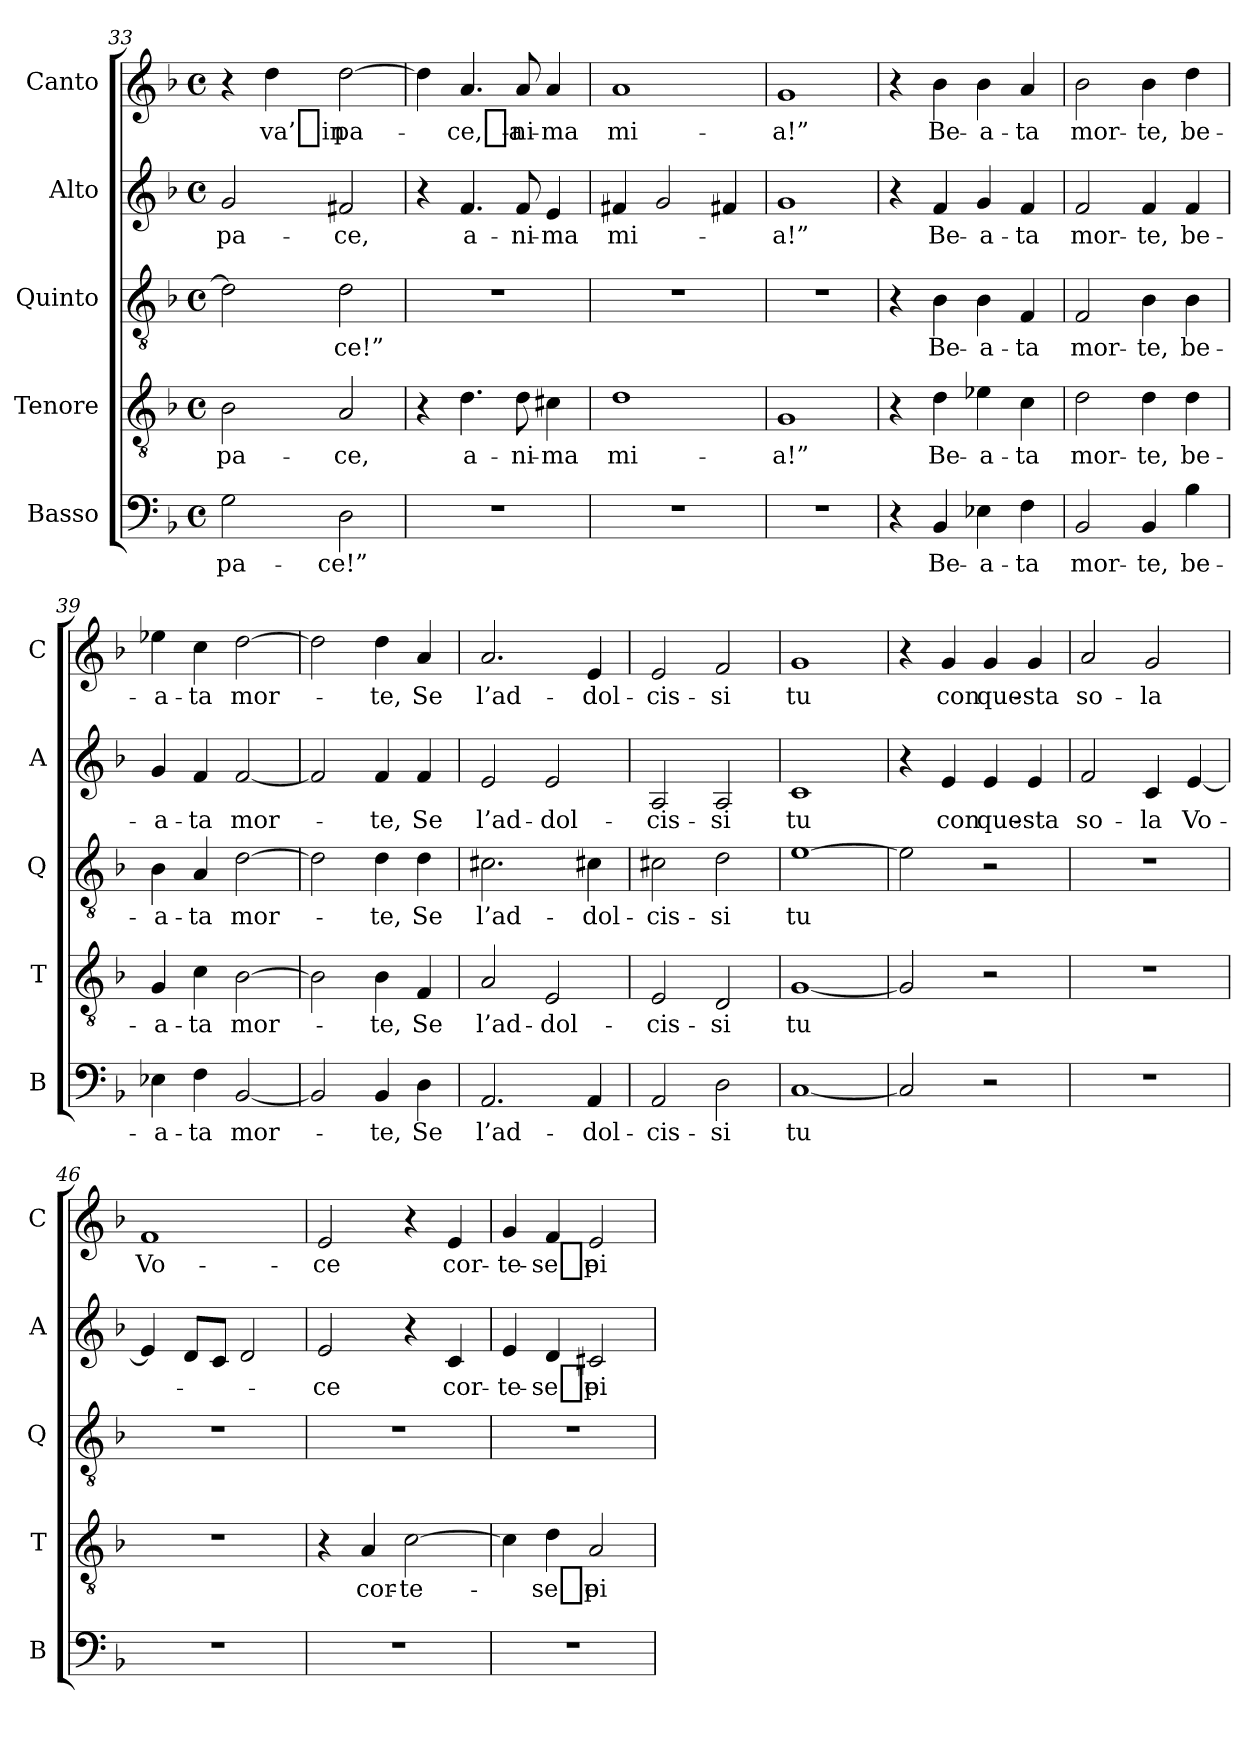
**kern	**text	**kern	**text	**kern	**text	**kern	**text	**kern	**text
*part5	*part5	*part4	*part4	*part3	*part3	*part2	*part2	*part1	*part1
*staff5	*staff5	*staff4	*staff4	*staff3	*staff3	*staff2	*staff2	*staff1	*staff1
*I"Basso	*	*I"Tenore	*	*I"Quinto	*	*I"Alto	*	*I"Canto	*
*I'B	*	*I'T	*	*I'Q	*	*I'A	*	*I'C	*
*clefF4	*	*clefGv2	*	*clefGv2	*	*clefG2	*	*clefG2	*
*k[b-]	*	*k[b-]	*	*k[b-]	*	*k[b-]	*	*k[b-]	*
*F:	*	*F:	*	*F:	*	*F:	*	*F:	*
*M4/4	*	*M4/4	*	*M4/4	*	*M4/4	*	*M4/4	*
*met(c)	*	*met(c)	*	*met(c)	*	*met(c)	*	*met(c)	*
=33	=33	=33	=33	=33	=33	=33	=33	=33	=33
2G	pa-	2B-	pa-	2d]	.	2g	pa-	4r	.
.	.	.	.	.	.	.	.	4dd	-va’_in
2D	-ce!”	2A	-ce,	2d	-ce!”	2f#X	-ce,	[2dd	pa-
!!LO:PB:g=z
=34	=34	=34	=34	=34	=34	=34	=34	=34	=34
1r	.	4r	.	1r	.	4r	.	4dd]	.
.	.	4.d	a-	.	.	4.f	a-	4.a	ce,_a-
.	.	8d	ni-	.	.	8f	ni-	8a	ni-
.	.	4c#X	-ma	.	.	4e	-ma	4a	-ma
=35	=35	=35	=35	=35	=35	=35	=35	=35	=35
1r	.	1d	mi-	1r	.	4f#X	mi-	1a	mi-
.	.	.	.	.	.	2g	.	.	.
.	.	.	.	.	.	4f#X	.	.	.
=36	=36	=36	=36	=36	=36	=36	=36	=36	=36
1r	.	1G	-a!”	1r	.	1g	-a!”	1g	-a!”
=37	=37	=37	=37	=37	=37	=37	=37	=37	=37
4r	.	4r	.	4r	.	4r	.	4r	.
4BB-	Be-	4d	Be-	4B-	Be-	4f	Be-	4b-	Be-
4E-X	a-	4e-X	a-	4B-	a-	4g	a-	4b-	a-
4F	-ta	4c	-ta	4F	-ta	4f	-ta	4a	-ta
=38	=38	=38	=38	=38	=38	=38	=38	=38	=38
2BB-	mor-	2d	mor-	2F	mor-	2f	mor-	2b-	mor-
4BB-	-te,	4d	-te,	4B-	-te,	4f	-te,	4b-	-te,
4B-	be-	4d	be-	4B-	be-	4f	be-	4dd	be-
=39	=39	=39	=39	=39	=39	=39	=39	=39	=39
4E-X	a-	4G	a-	4B-	a-	4g	a-	4ee-X	a-
4F	-ta	4c	-ta	4A	-ta	4f	-ta	4cc	-ta
[2BB-	mor-	[2B-	mor-	[2d	mor-	[2f	mor-	[2dd	mor-
=40	=40	=40	=40	=40	=40	=40	=40	=40	=40
2BB-]	.	2B-]	.	2d]	.	2f]	.	2dd]	.
4BB-	-te,	4B-	-te,	4d	-te,	4f	-te,	4dd	-te,
4D	-Se	4F	-Se	4d	-Se	4f	-Se	4a	-Se
=41	=41	=41	=41	=41	=41	=41	=41	=41	=41
2.AA	l’ad-	2A	l’ad-	2.c#X	l’ad-	2e	l’ad-	2.a	l’ad-
.	.	2E	dol-	.	.	2e	dol-	.	.
4AA	dol-	.	.	4c#X	dol-	.	.	4e	dol-
=42	=42	=42	=42	=42	=42	=42	=42	=42	=42
2AA	cis-	2E	cis-	2c#X	cis-	2A	cis-	2e	cis-
2D	-si	2D	-si	2d	-si	2A	-si	2f	-si
!!LO:LB:g=z
=43	=43	=43	=43	=43	=43	=43	=43	=43	=43
[1C	-tu	[1G	-tu	[1e	-tu	1c	-tu	1g	-tu
=44	=44	=44	=44	=44	=44	=44	=44	=44	=44
2C]	.	2G]	.	2e]	.	4r	.	4r	.
.	.	.	.	.	.	4e	-con	4g	-con
2r	.	2r	.	2r	.	4e	que-	4g	que-
.	.	.	.	.	.	4e	-sta	4g	-sta
=45	=45	=45	=45	=45	=45	=45	=45	=45	=45
1r	.	1r	.	1r	.	2f	so-	2a	so-
.	.	.	.	.	.	4c	-la	2g	-la
.	.	.	.	.	.	[4e	Vo-	.	.
=46	=46	=46	=46	=46	=46	=46	=46	=46	=46
1r	.	1r	.	1r	.	4e]	.	1f	Vo-
.	.	.	.	.	.	8dL	.	.	.
.	.	.	.	.	.	8cJ	.	.	.
.	.	.	.	.	.	2d	.	.	.
=47	=47	=47	=47	=47	=47	=47	=47	=47	=47
1r	.	4r	.	1r	.	2e	-ce	2e	-ce
.	.	4A	cor-	.	.	.	.	.	.
.	.	[2c	te-	.	.	4r	.	4r	.
.	.	.	.	.	.	4c	cor-	4e	cor-
=48	=48	=48	=48	=48	=48	=48	=48	=48	=48
1r	.	4c]	.	1r	.	4e	te-	4g	te-
.	.	4d	-se_e	.	.	4d	-se_e	4f	-se_e
.	.	2A	pi-	.	.	2c#X	pi-	2e	pi-
=	=	=	=	=	=	=	=	=	=
*-	*-	*-	*-	*-	*-	*-	*-	*-	*-
